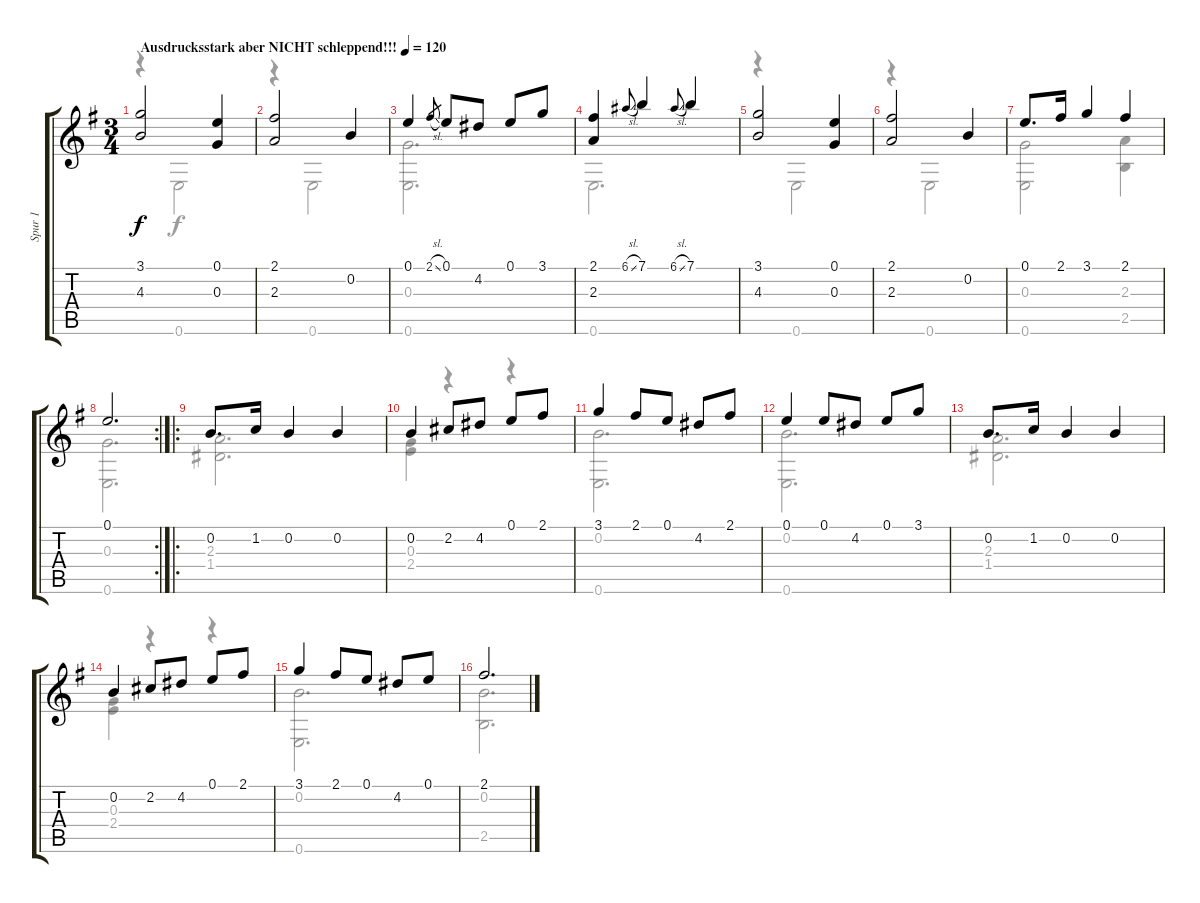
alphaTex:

\track ("Spur 1" "Spur 1") {instrument acousticguitarsteel}
\staff {score tabs}
\tuning (E4 B3 G3 D3 A2 E2) {hide}
\voice
\ts (3 4)
\tempo (120 "Ausdrucksstark aber NICHT schleppend!!!")
\clef g2
\ks g
(3.1 4.3).2{dy f instrument acousticguitarsteel beam Up} (0.1 0.3).4{beam Up} |
(2.1 2.3).2{beam Up} 0.2.4{beam Up} |
0.1.4{beam Up} 2.1{sl}.8{gr} 0.1.8{beam Up} 4.2.8{beam Up} 0.1.8{beam Up} 3.1.8{beam Up} |
(2.1 2.3).4 6.1{sl}.8{gr onbeat} 7.1.4 6.1{sl}.8{gr onbeat} 7.1.4 |
(3.1 4.3).2{beam Up} (0.1 0.3).4{beam Up} |
(2.1 2.3).2{beam Up} 0.2.4{beam Up} |
0.1.8{d beam Up} 2.1.16{beam Up} 3.1.4{beam Up} 2.1.4 |
\rc 2
0.1.2{d beam Up} |
\ro
0.2.8{d} 1.2.16 0.2.4 0.2.4 |
0.2.4 2.2.8 4.2.8 0.1.8 2.1.8 |
3.1.4 2.1.8 0.1.8 4.2.8 2.1.8 |
0.1.4 0.1.8 4.2.8 0.1.8 3.1.8 |
0.2.8{d} 1.2.16 0.2.4 0.2.4 |
0.2.4 2.2.8 4.2.8 0.1.8 2.1.8 |
3.1.4 2.1.8 0.1.8 4.2.8 0.1.8 |
2.1.2{d}
\voice
\clef g2
\ottava regular
\simile none
\ks g
r.4{dy f} 0.6.2 |
r.4 0.6.2 |
(0.3 0.6).2{d} |
0.6.2{d} |
r.4 0.6.2 |
r.4 0.6.2 |
(0.3 0.6).2 (2.3 2.5).4 |
(0.3 0.6).2{d} |
(2.3 1.4).2{d} |
(0.3 2.4).4 r.4 r.4 |
(0.2 0.6).2{d} |
(0.2 0.6).2{d} |
(2.3 1.4).2{d} |
(0.3 2.4).4 r.4 r.4 |
(0.2 0.6).2{d} |
(0.2 2.5).2{d}
